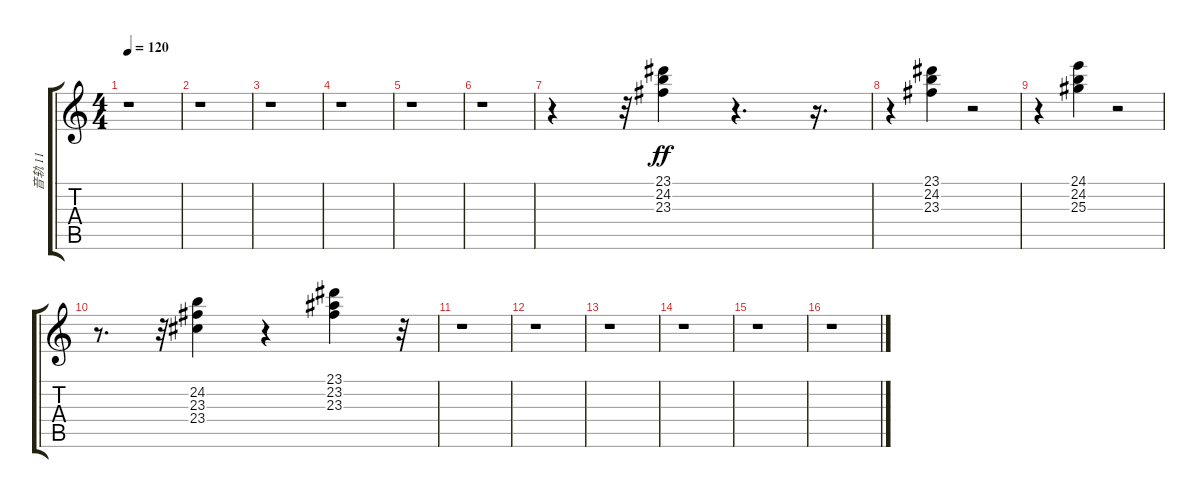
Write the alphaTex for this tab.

\track ("音轨 11" "音轨 11") {instrument fx5brightness}
\staff {score tabs}
\tuning (E4 B3 G3 D3 A2 E2) {hide}
\ts (4 4)
\tempo 120
\clef g2
\ks c
r.1{dy ff} |
r.1 |
r.1 |
r.1 |
r.1 |
r.1 |
r.4 r.32 (23.1 24.2 23.3).4{volume 10} r.4{d} r.16{d} |
r.4 (23.1 24.2 23.3).4 r.2 |
r.4 (24.1 24.2 25.3).4 r.2 |
r.8{d} r.32 (24.2 23.3 23.4).4 r.4 (23.1 23.2 23.3).4 r.32 |
r.1 |
r.1 |
r.1 |
r.1 |
r.1 |
r.1
